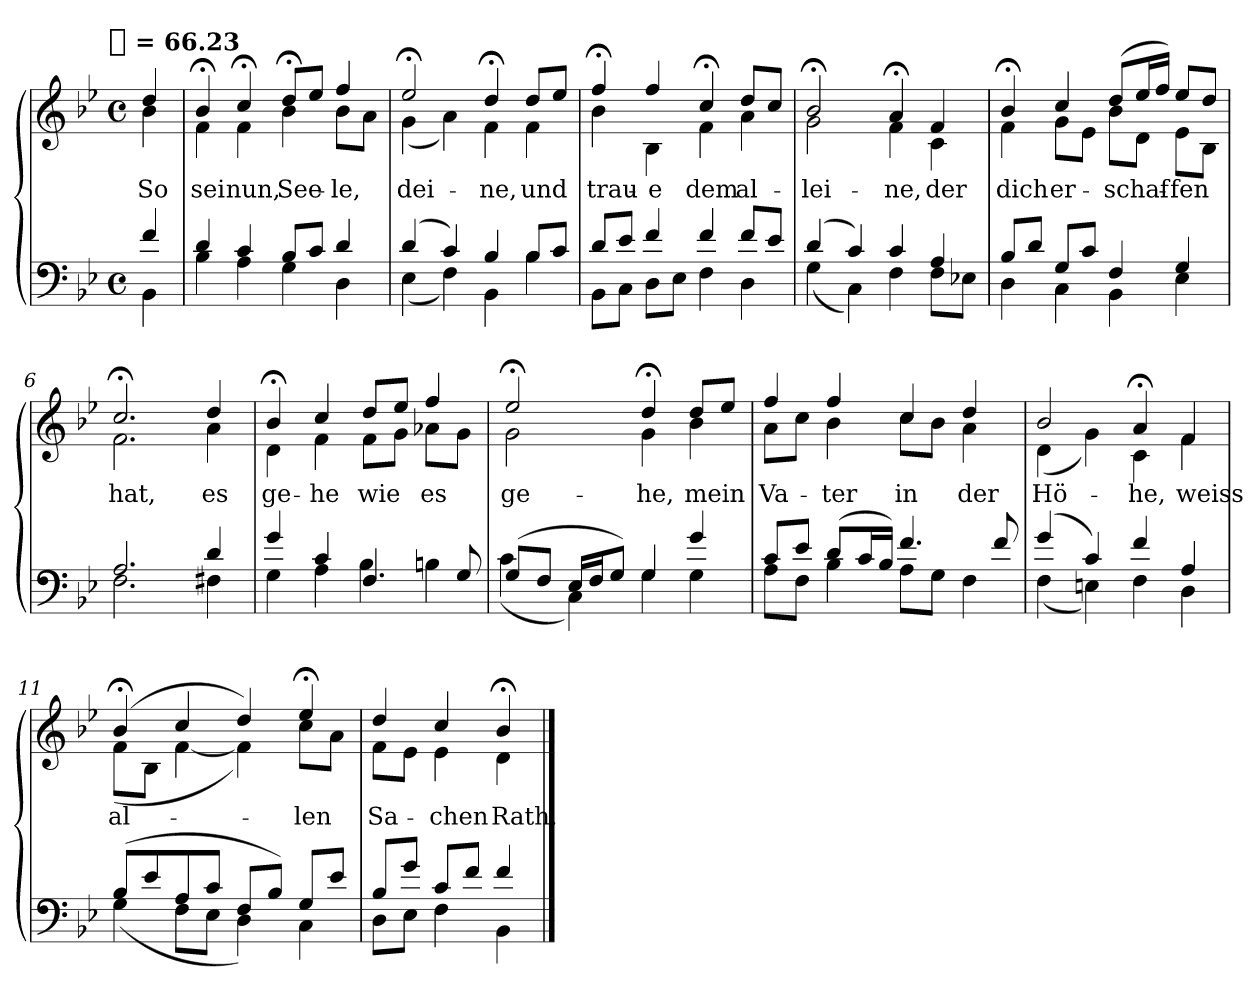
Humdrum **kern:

**kern	**kern	**text
*part1	*part1	*part1
*staff2	*staff1	*staff1
*clefF4	*clefG2	*
*k[b-e-]	*k[b-e-]	*
!!LO:TX:omd:t=[quarter] = 66.23
*M4/4	*M4/4	*
*met(c)	*met(c)	*
*MM66	*MM66	*
=	=	=
*^	*^	*
4f	4BB-	4dd	4b-	So
=1	=1	=1	=1	=1
4d	4B-	4b-;<	4f	sei
4c	4A	4cc;<	4f	nun,
8B-L	4G	8dd;<L	4b-	See-
8cJ	.	8ee-J	.	.
4d	4D	4ff	8b-L	-le,
.	.	.	8aJ	.
=2	=2	=2	=2	=2
(4d	(4E-	2ee-;<	(4g	dei-
4c)	4F)	.	4a)	.
4B-	4BB-	4dd;<	4f	-ne,
8B-L	4B-	8ddL	4f	und
8cJ	.	8ee-J	.	.
=3	=3	=3	=3	=3
8dL	8BB-L	4ff;<	4b-	trau-
8e-J	8CJ	.	.	.
4f	8DL	4ff	4B-	-e
.	8E-J	.	.	.
4f	4F	4cc;<	4f	dem
8fL	4D	8ddL	4a	al-
8e-J	.	8ccJ	.	.
=4	=4	=4	=4	=4
(4d	(4G	2b-;<	2g	-lei-
4c)	4C)	.	.	.
4c	4F	4a;<	4f	-ne,
4A	8FL	4f	4c	der
.	8E-XJ	.	.	.
!!LO:LB:g=z	!!
=5	=5	=5	=5	=5
8B-L	4D	4b-;<	4f	dich
8dJ	.	.	.	.
8GL	4C	4cc	8gL	er-
8cJ	.	.	8e-J	.
4F	4BB-	(8ddL	8b-L	-schaf-
.	.	16ee-L	8dJ	.
.	.	16ffJJ)	.	.
4G	4E-	8ee-L	8e-L	-fen
.	.	8ddJ	8B-J	.
=6	=6	=6	=6	=6
2.A	2.F	2.cc;<	2.f	hat,
4d	4F#X	4dd	4a	es
=7	=7	=7	=7	=7
4g	4G	4b-;<	4d	ge-
4c	4A	4cc	4f	-he
4.F	4B-	8ddL	8fL	wie
.	.	8ee-J	8gJ	.
.	4Bn	4ff	8a-XL	es
8G	.	.	8gJ	.
=8	=8	=8	=8	=8
(8GL	(4c	2ee-;<	2g	ge-
8FJ	.	.	.	.
16E-LL	4C)	.	.	.
16FJ	.	.	.	.
8GJ)	.	.	.	.
4G	4G	4dd;<	4g	-he,
4g	4G	8ddL	4b-	mein
.	.	8ee-J	.	.
!!LO:LB:g=z	!!
=9	=9	=9	=9	=9
8cL	8AL	4ff	8aL	Va-
8e-J	8FJ	.	8ccJ	.
(8dL	4B-	4ff	4b-	-ter
16cL	.	.	.	.
16B-JJ)	.	.	.	.
4.f	8AL	4cc	8ccL	in
.	8GJ	.	8b-J	.
.	4F	4dd	4a	der
8f	.	.	.	.
=10	=10	=10	=10	=10
(4g	(4F	2b-	(4d	Hö-
4c)	4En)	.	4g)	.
4f	4F	4a;<	4c	he,
4A	4D	4f	4f	weiss
=11	=11	=11	=11	=11
(8B-L	(4G	(4b-;<	(8fL	al-
8e-	.	.	8B-J	.
8A	8FL	4cc	[4f	.
8cJ	8E-J	.	.	.
8FL	4D)	4dd)	4f])	.
8B-J)	.	.	.	.
8GL	4C	4ee-;<	8ccL	-len
8e-J	.	.	8aJ	.
=12	=12	=12	=12	=12
8B-L	8DL	4dd	8fL	Sa-
8gJ	8E-J	.	8e-J	.
8cL	4F	4cc	4e-	-chen
8fJ	.	.	.	.
4f	4BB-	4b-;<	4d	Rath.
*v	*v	*	*	*
*	*v	*v	*
==	==	==
*-	*-	*-
